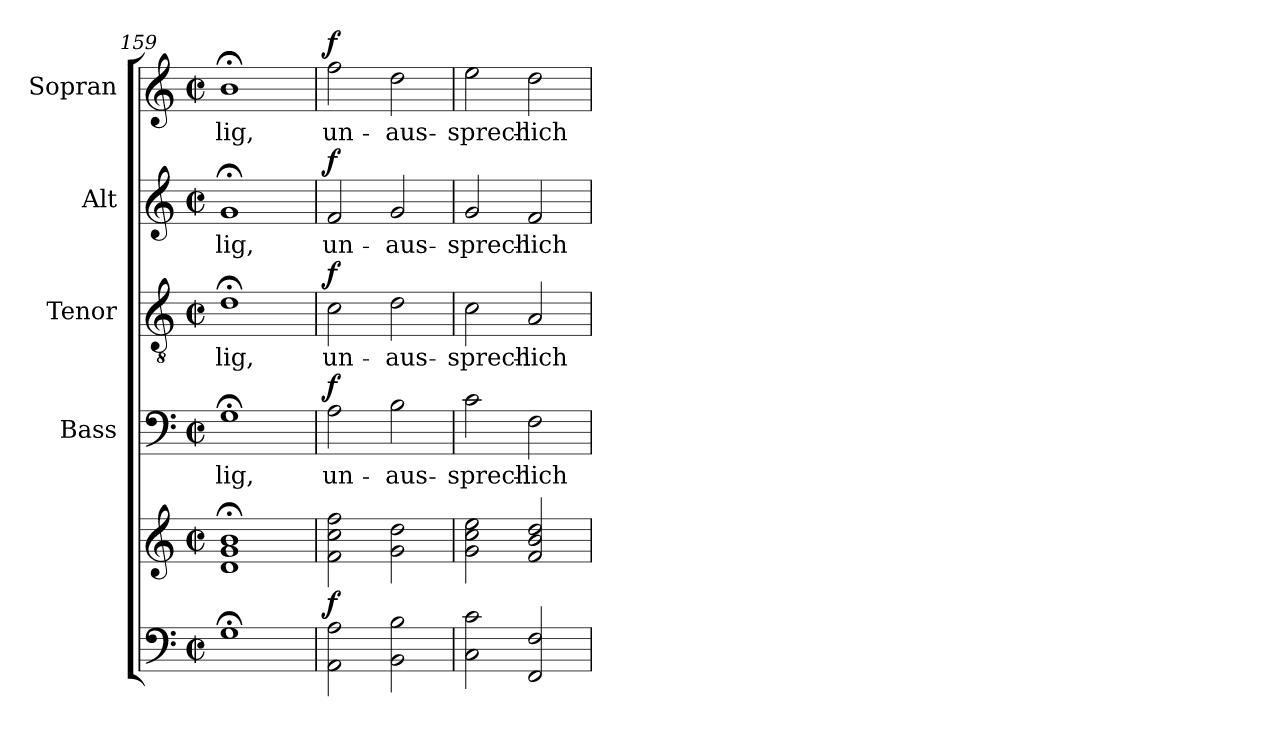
**kern	**kern	**dynam	**kern	**text	**dynam	**kern	**text	**dynam	**kern	**text	**dynam	**kern	**text	**dynam
*part5	*part5	*part5	*part4	*part4	*part4	*part3	*part3	*part3	*part2	*part2	*part2	*part1	*part1	*part1
*staff6	*staff5	*staff5/6	*staff4	*staff4	*staff4	*staff3	*staff3	*staff3	*staff2	*staff2	*staff2	*staff1	*staff1	*staff1
*	*	*	*I"Bass	*	*	*I"Tenor	*	*	*I"Alt	*	*	*I"Sopran	*	*
*	*	*	*I'B.	*	*	*I'T.	*	*	*I'A.	*	*	*I'S.	*	*
*clefF4	*clefG2	*	*clefF4	*	*	*clefGv2	*	*	*clefG2	*	*	*clefG2	*	*
*k[]	*k[]	*	*k[]	*	*	*k[]	*	*	*k[]	*	*	*k[]	*	*
*C:	*C:	*	*C:	*	*	*C:	*	*	*C:	*	*	*C:	*	*
*M2/2	*M2/2	*	*M2/2	*	*	*M2/2	*	*	*M2/2	*	*	*M2/2	*	*
*met(c|)	*met(c|)	*	*met(c|)	*	*	*met(c|)	*	*	*met(c|)	*	*	*met(c|)	*	*
=159	=159	=159	=159	=159	=159	=159	=159	=159	=159	=159	=159	=159	=159	=159
!	!	!	!	!LO:LY:b	!	!	!LO:LY:b	!	!	!LO:LY:b	!	!	!LO:LY:b	!
1G;	1d;< 1g;< 1b;<	.	1G;<	-lig,	.	1d;<	-lig,	.	1g;<	-lig,	.	1b;<	-lig,	.
=160	=160	=160	=160	=160	=160	=160	=160	=160	=160	=160	=160	=160	=160	=160
!	!	!LO:DY:b	!	!LO:LY:b	!LO:DY:a	!	!LO:LY:b	!LO:DY:a	!	!LO:LY:b	!LO:DY:a	!	!LO:LY:b	!LO:DY:a
2AA\ 2A\	2f\ 2cc\ 2ff\	f	2A\	un-	f	2c\	un-	f	2f/	un-	f	2ff\	un-	f
!	!	!	!	!LO:LY:b	!	!	!LO:LY:b	!	!	!LO:LY:b	!	!	!LO:LY:b	!
2BB\ 2B\	2g\ 2dd\	.	2B\	-aus-	.	2d\	-aus-	.	2g/	-aus-	.	2dd\	-aus-	.
=161	=161	=161	=161	=161	=161	=161	=161	=161	=161	=161	=161	=161	=161	=161
!	!	!	!	!LO:LY:b	!	!	!LO:LY:b	!	!	!LO:LY:b	!	!	!LO:LY:b	!
2C\ 2c\	2g\ 2cc\ 2ee\	.	2c\	-sprech-	.	2c\	-sprech-	.	2g/	-sprech-	.	2ee\	-sprech-	.
!	!	!	!	!LO:LY:b	!	!	!LO:LY:b	!	!	!LO:LY:b	!	!	!LO:LY:b	!
2FF/ 2F/	2f/ 2b/ 2dd/	.	2F\	-lich	.	2A/	-lich	.	2f/	-lich	.	2dd\	-lich	.
=	=	=	=	=	=	=	=	=	=	=	=	=	=	=
*-	*-	*-	*-	*-	*-	*-	*-	*-	*-	*-	*-	*-	*-	*-
